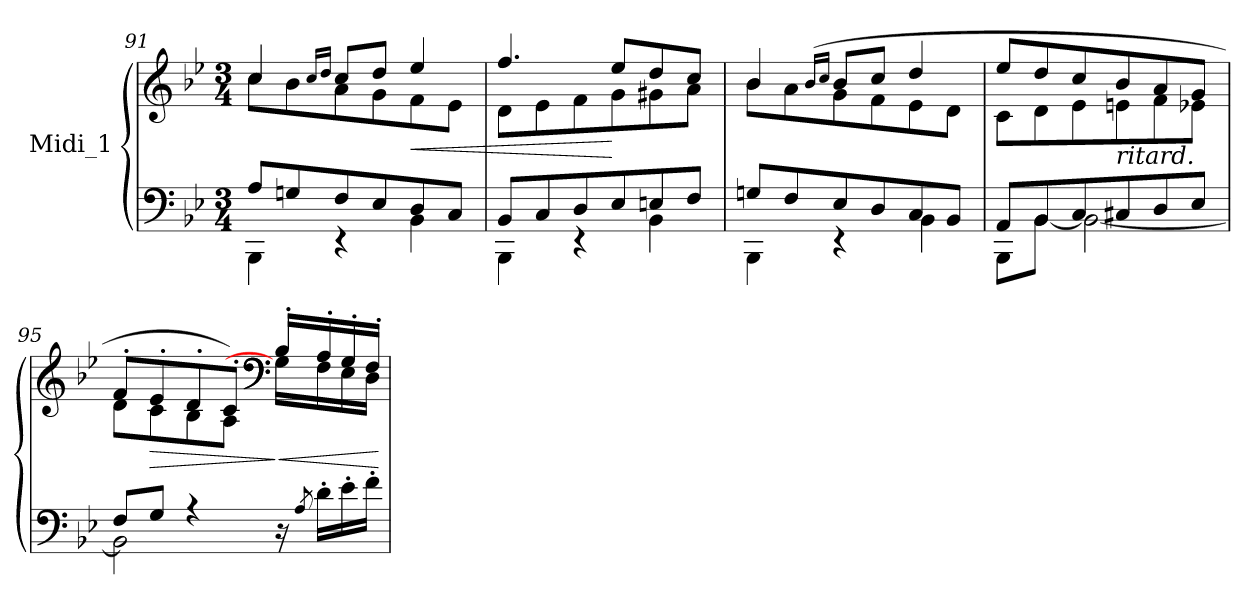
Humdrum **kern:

**kern	**kern	**dynam
*part1	*part1	*part1
*staff2	*staff1	*staff1/2
*I"Midi_1	*	*
*clefF4	*clefG2	*
*k[b-e-]	*k[b-e-]	*
*B-:	*B-:	*
*M3/4	*M3/4	*
=91	=91	=91
*^	*^	*
8A/L	4BBB-\	4cc/	8cc\L	.
8Gni/	.	.	8b-i\	.
.	.	16qcc/LL	.	.
.	.	16qdd/JJ	.	.
8F/	4r	8cc/L	8a\	.
8E-/	.	8dd/J	8g\	.
!	!	!	!	!LO:HP:b
8D/	4BB-\	4ee-/	8f\	<
8C/J	.	.	8e-\J	.
=92	=92	=92	=92	=92
8BB-/L	4BBB-\	4.ff/	8d\L	.
8C/	.	.	8e-\	.
8D/	4r	.	8f\	.
8E-/	.	8ee-/L	8g\	[
8En/	4BB-\	8dd/	8g#X\	.
8F/J	.	8cc/J	8a\J	.
!!LO:PB:g=z	!!
=93	=93	=93	=93	=93
8Gni/L	4BBB-\	4b-/	8b-\L	.
8F/	.	.	8a\	.
.	.	(>16qb-/LL	.	.
.	.	16qcc/JJ	.	.
8E-i/	4r	8b-/L	8g\	.
8D/	.	8cc/J	8f\	.
8C/	4BB-\	4dd/	8e-\	.
8BB-/J	.	.	8d\J	.
=94	=94	=94	=94	=94
8AA/L	8BBB-\L	8ee-/L	8c\L	.
8BB-/	[8BB-\J	8dd/	8d\	.
8C/	2BB-\_	8cc/	8e-\	.
!	!	!LO:TX:b:i:t=ritard.	!	!
8C#X/	.	8b-/	8en\	.
8D/	.	8a/	8f\	.
8E-/J	.	8g/J	8e-X\J	.
=95	=95	=95	=95	=95
8F/L	2BB-\]	8f'/L	8d\L	.
!	!	!	!	!LO:HP:b
8G/J	.	8e-'/	8c\	>
4r	.	8d'/	8B-\	.
.	.	8c'/J)	8A\J	.
*	*	*clefF4	*	*
!	!	!	!	!LO:HP:n=1:b
16r	4ryy	16B-'/LL	16G\LL]	] <
8qA/	.	.	.	.
16d'\LL	.	16A'/	16F\	.
16e-'\	.	16G'/	16E-\	.
16f'\JJ	.	16F'/JJ	16D\JJ	.
*v	*v	*	*	*
*	*v	*v	*
.	.	[
=	=	=
*-	*-	*-
